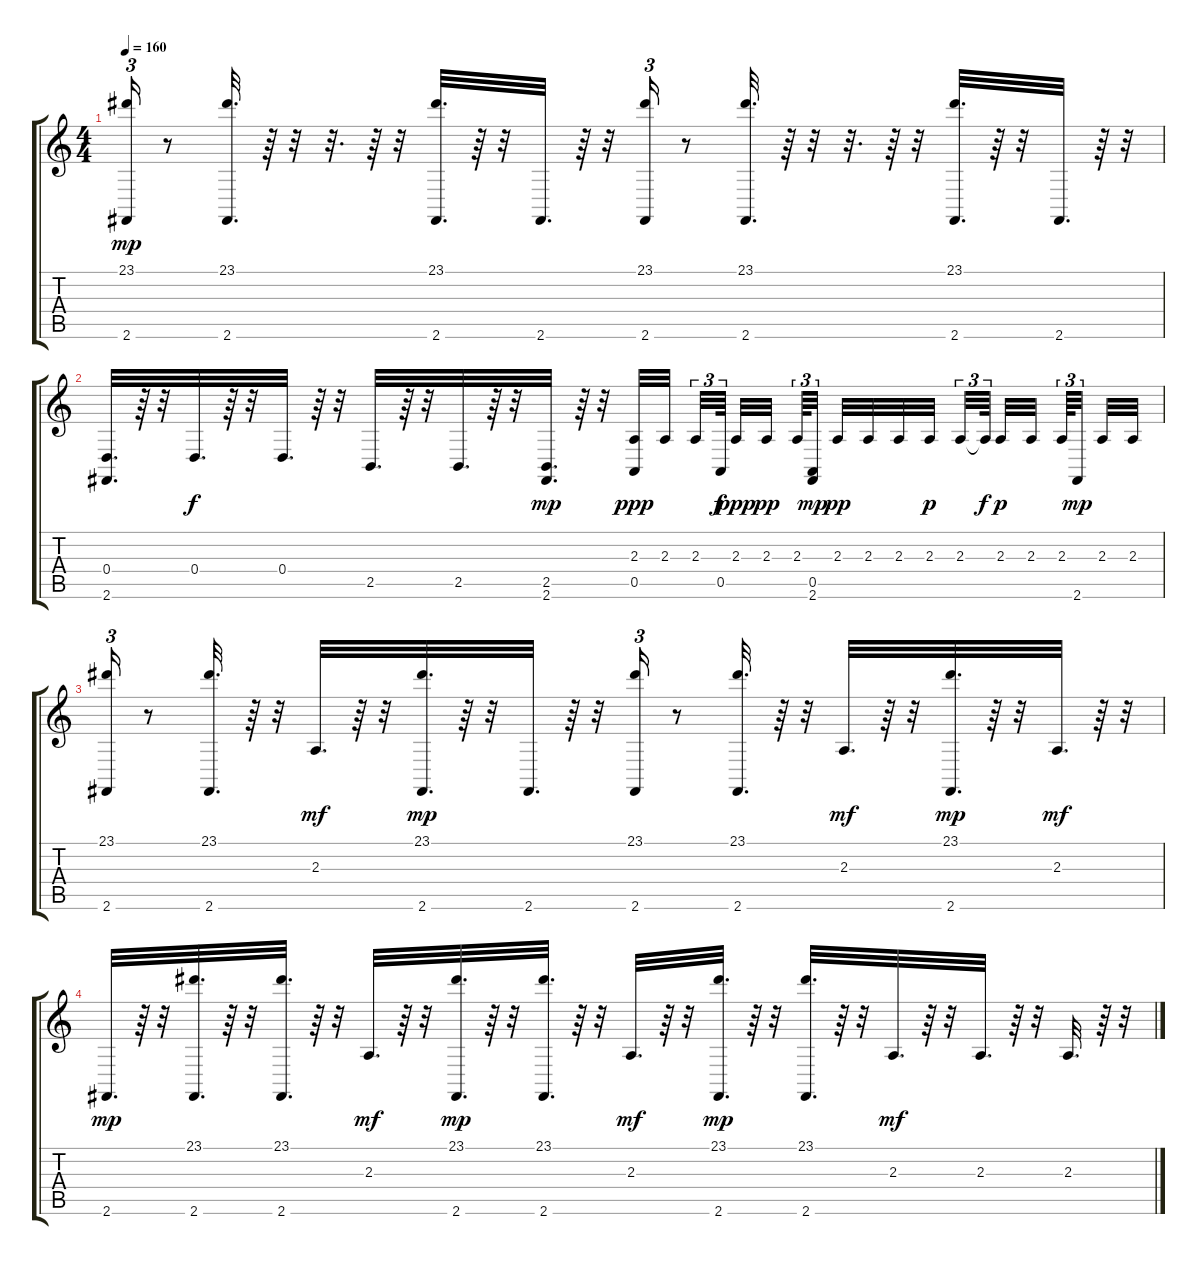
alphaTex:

\track "" {instrument celesta}
\staff {score tabs}
\tuning (E4 B3 G3 D3 A2 E2) {hide}
\ts (4 4)
\tempo 160
\clef g2
\ks c
(23.1 2.6).16{tu (3 2) dy mp} r.8 (23.1 2.6).32{d} r.64 r.32 r.32{d} r.64 r.32 (23.1 2.6).32{d} r.64 r.32 2.6.32{d} r.64 r.32 (23.1 2.6).16{tu (3 2)} r.8 (23.1 2.6).32{d} r.64 r.32 r.32{d} r.64 r.32 (23.1 2.6).32{d} r.64 r.32 2.6.32{d} r.64 r.32 |
(0.4 2.6).32{d} r.64 r.32 0.4.32{d dy f} r.64 r.32 0.4.32{d} r.64 r.32 2.5.32{d} r.64 r.32 2.5.32{d} r.64 r.32 (2.5 2.6).32{d dy mp} r.64 r.32 (2.3 0.5).32{dy ppp} 2.3.32 2.3.32{tu (3 2)} 0.5.64{tu (3 2) dy f} 2.3.32{dy ppp} 2.3.32{dy pp} 2.3.64{tu (3 2)} (0.5 2.6).32{tu (3 2) dy mp} 2.3.32{dy pp} 2.3.32 2.3.32 2.3.32{dy p} 2.3.32{tu (3 2)} 2.3{t}.64{tu (3 2) dy f} 2.3.32{dy p} 2.3.32 2.3.64{tu (3 2)} 2.6.32{tu (3 2) dy mp} 2.3.32 2.3.32 |
(23.1 2.6).16{tu (3 2)} r.8 (23.1 2.6).32{d} r.64 r.32 2.3.32{d dy mf} r.64 r.32 (23.1 2.6).32{d dy mp} r.64 r.32 2.6.32{d} r.64 r.32 (23.1 2.6).16{tu (3 2)} r.8 (23.1 2.6).32{d} r.64 r.32 2.3.32{d dy mf} r.64 r.32 (23.1 2.6).32{d dy mp} r.64 r.32 2.3.32{d dy mf} r.64 r.32 |
2.6.32{d dy mp} r.64 r.32 (23.1 2.6).32{d} r.64 r.32 (23.1 2.6).32{d} r.64 r.32 2.3.32{d dy mf} r.64 r.32 (23.1 2.6).32{d dy mp} r.64 r.32 (23.1 2.6).32{d} r.64 r.32 2.3.32{d dy mf} r.64 r.32 (23.1 2.6).32{d dy mp} r.64 r.32 (23.1 2.6).32{d} r.64 r.32 2.3.32{d dy mf} r.64 r.32 2.3.32{d} r.64 r.32 2.3.32{d} r.64 r.32
